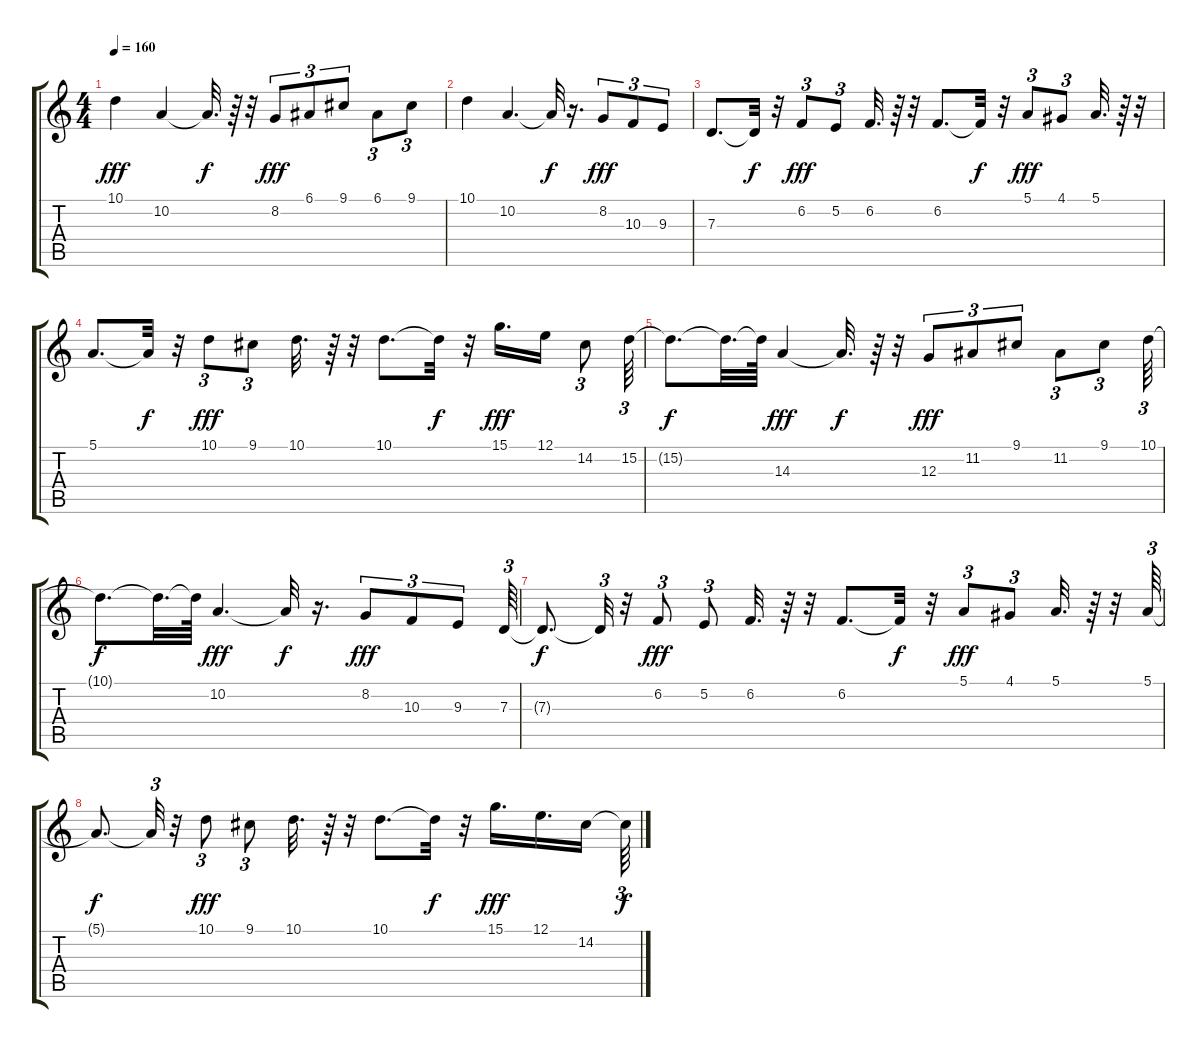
\track "" {instrument choiraahs}
\staff {score tabs}
\tuning (E4 B3 G3 D3 A2 E2) {hide}
\ts (4 4)
\tempo 160
\clef g2
\ks c
10.1.4{dy fff} 10.2.4 10.2{t}.32{d dy f} r.64 r.32 8.2.8{tu (3 2) dy fff} 6.1.8{tu (3 2)} 9.1.8{tu (3 2)} 6.1.8{tu (3 2)} 9.1.8{tu (3 2)} |
10.1.4 10.2.4{d} 10.2{t}.32{dy f} r.16{d} 8.2.8{tu (3 2) dy fff} 10.3.8{tu (3 2)} 9.3.8{tu (3 2)} |
7.3.8{d} 7.3{t}.32{dy f} r.32 6.2.8{tu (3 2) dy fff} 5.2.8{tu (3 2)} 6.2.32{d} r.64 r.32 6.2.8{d} 6.2{t}.32{dy f} r.32 5.1.8{tu (3 2) dy fff} 4.1.8{tu (3 2)} 5.1.32{d} r.64 r.32 |
5.1.8{d} 5.1{t}.32{dy f} r.32 10.1.8{tu (3 2) dy fff} 9.1.8{tu (3 2)} 10.1.32{d} r.64 r.32 10.1.8{d} 10.1{t}.32{dy f} r.32 15.1.16{d dy fff} 12.1.16 14.2.8{tu (3 2)} 15.2.64{tu (3 2)} |
15.2{t}.8{d dy f} 15.2{t}.32{d} 15.2{t}.64 14.3.4{dy fff} 14.3{t}.32{d dy f} r.64 r.32 12.3.8{tu (3 2) dy fff} 11.2.8{tu (3 2)} 9.1.8{tu (3 2)} 11.2.8{tu (3 2)} 9.1.8{tu (3 2)} 10.1.64{tu (3 2)} |
10.1{t}.8{d dy f} 10.1{t}.32{d} 10.1{t}.64 10.2.4{d dy fff} 10.2{t}.32{dy f} r.16{d} 8.2.8{tu (3 2) dy fff} 10.3.8{tu (3 2)} 9.3.8{tu (3 2)} 7.3.64{tu (3 2)} |
7.3{t}.8{d dy f} 7.3{t}.32{tu (3 2)} r.32 6.2.8{tu (3 2) dy fff} 5.2.8{tu (3 2)} 6.2.32{d} r.64 r.32 6.2.8{d} 6.2{t}.32{dy f} r.32 5.1.8{tu (3 2) dy fff} 4.1.8{tu (3 2)} 5.1.32{d} r.64 r.32 5.1.64{tu (3 2)} |
5.1{t}.8{d dy f} 5.1{t}.32{tu (3 2)} r.32 10.1.8{tu (3 2) dy fff} 9.1.8{tu (3 2)} 10.1.32{d} r.64 r.32 10.1.8{d} 10.1{t}.32{dy f} r.32 15.1.16{d dy fff} 12.1.16{d} 14.2.16 14.2{t}.64{tu (3 2) dy f}
